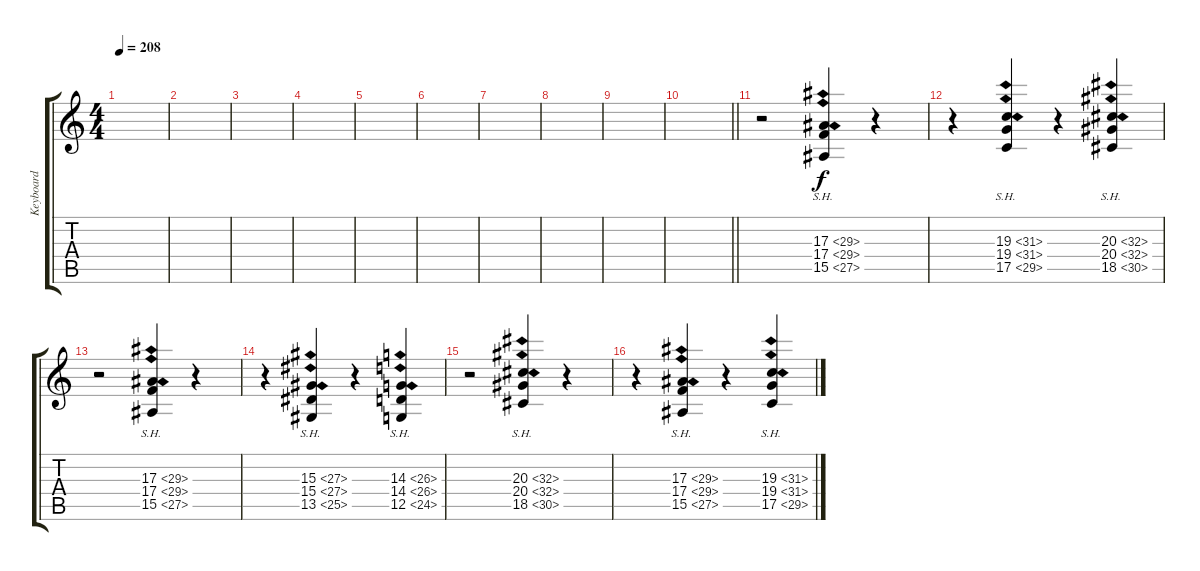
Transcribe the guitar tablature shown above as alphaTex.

\track ("Keyboard" "Keyboard") {instrument stringensemble1}
\staff {score tabs}
\tuning (D4 A3 F3 C3 G2 C2) {hide}
\ts (4 4)
\tempo 208
\clef g2
\ks c
|
|
|
|
|
|
|
|
|
\barLineRight lightlight
|
r.2 (17.3{sh 12} 17.4{sh 12} 15.5{sh 12}).4{volume 14} r.4 |
r.4 (19.3{sh 12} 19.4{sh 12} 17.5{sh 12}).4 r.4 (20.3{sh 12} 20.4{sh 12} 18.5{sh 12}).4 |
r.2 (17.3{sh 12} 17.4{sh 12} 15.5{sh 12}).4 r.4 |
r.4 (15.3{sh 12} 15.4{sh 12} 13.5{sh 12}).4 r.4 (14.3{sh 12} 14.4{sh 12} 12.5{sh 12}).4 |
r.2 (20.3{sh 12} 20.4{sh 12} 18.5{sh 12}).4 r.4 |
r.4 (17.3{sh 12} 17.4{sh 12} 15.5{sh 12}).4 r.4 (19.3{sh 12} 19.4{sh 12} 17.5{sh 12}).4
